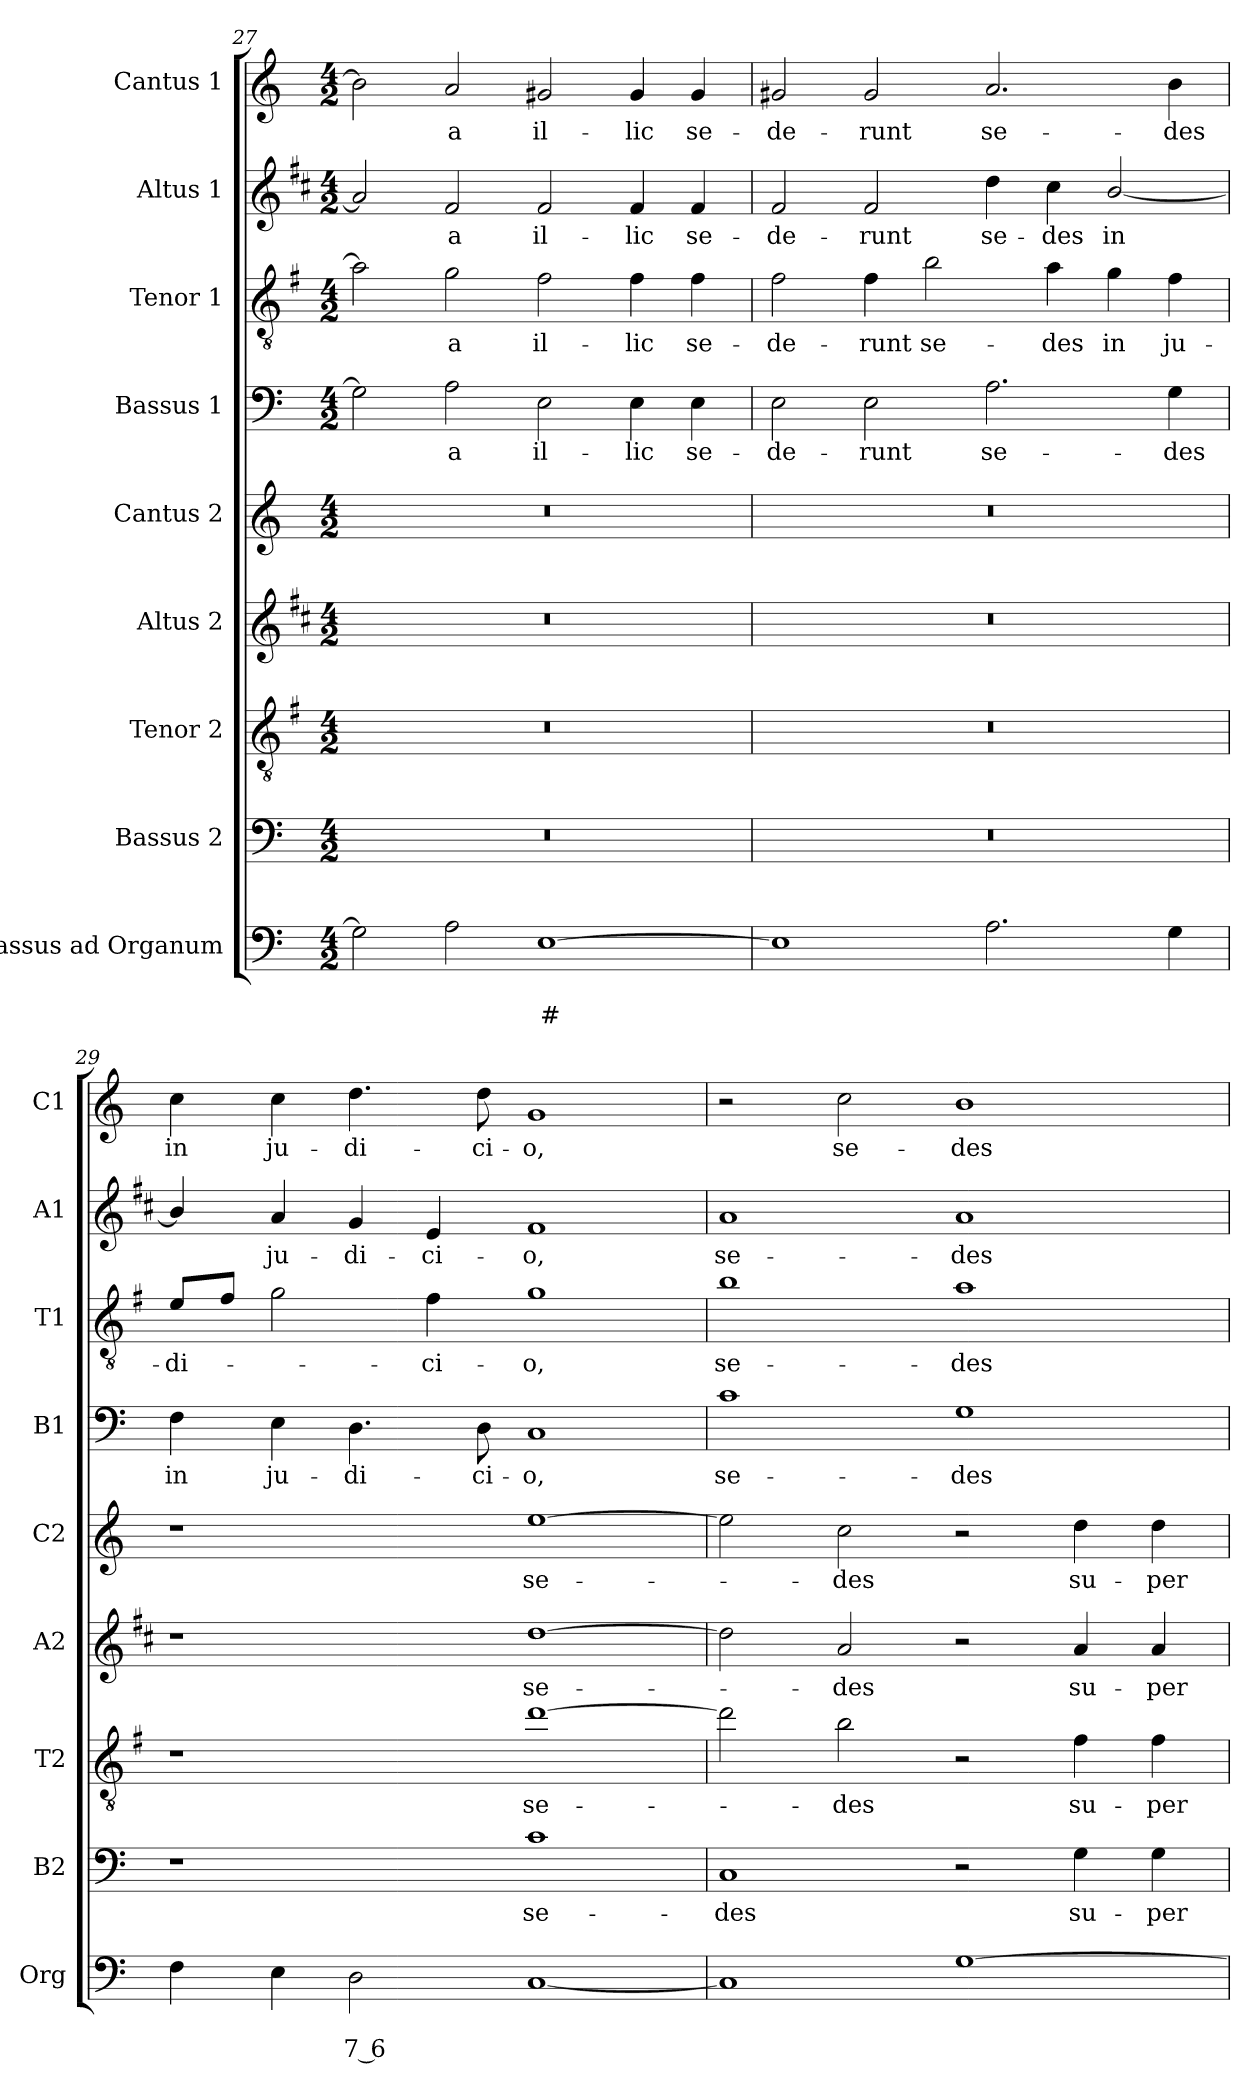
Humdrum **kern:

**kern	**text	**text	**kern	**text	**kern	**text	**kern	**text	**kern	**text	**kern	**text	**kern	**text	**kern	**text	**kern	**text
*part9	*part9	*part9	*part8	*part8	*part7	*part7	*part6	*part6	*part5	*part5	*part4	*part4	*part3	*part3	*part2	*part2	*part1	*part1
*staff9	*staff9	*staff9	*staff8	*staff8	*staff7	*staff7	*staff6	*staff6	*staff5	*staff5	*staff4	*staff4	*staff3	*staff3	*staff2	*staff2	*staff1	*staff1
*I"Bassus ad Organum	*	*	*I"Bassus 2	*	*I"Tenor 2	*	*I"Altus 2	*	*I"Cantus 2	*	*I"Bassus 1	*	*I"Tenor 1	*	*I"Altus 1	*	*I"Cantus 1	*
*I'Org	*	*	*I'B2	*	*I'T2	*	*I'A2	*	*I'C2	*	*I'B1	*	*I'T1	*	*I'A1	*	*I'C1	*
*clefF4	*	*	*clefF4	*	*clefGv2	*	*clefG2	*	*clefG2	*	*clefF4	*	*clefGv2	*	*clefG2	*	*clefG2	*
*	*	*	*	*	*ITrd4c7	*	*ITrd1c2	*	*	*	*	*	*ITrd4c7	*	*ITrd1c2	*	*	*
*k[]	*	*	*k[]	*	*k[]	*	*k[]	*	*k[]	*	*k[]	*	*k[]	*	*k[]	*	*k[]	*
*C:	*	*	*C:	*	*C:	*	*C:	*	*C:	*	*C:	*	*C:	*	*C:	*	*C:	*
*M4/2	*	*	*M4/2	*	*M4/2	*	*M4/2	*	*M4/2	*	*M4/2	*	*M4/2	*	*M4/2	*	*M4/2	*
=27	=27	=27	=27	=27	=27	=27	=27	=27	=27	=27	=27	=27	=27	=27	=27	=27	=27	=27
2G\]	.	.	0r	.	0r	.	0r	.	0r	.	2G\]	.	2d\]	.	2g/]	.	2b\]	.
!	!	!	!	!	!	!	!	!	!	!	!	!LO:LY:b	!	!LO:LY:b	!	!LO:LY:b	!	!LO:LY:b
2A\	.	.	.	.	.	.	.	.	.	.	2A\	-a	2c\	-a	2e/	-a	2a/	-a
!	!	!LO:LY:b	!	!	!	!	!	!	!	!	!	!LO:LY:b	!	!LO:LY:b	!	!LO:LY:b	!	!LO:LY:b
[1E	.	#	.	.	.	.	.	.	.	.	2E\	il-	2B\	il-	2e/	il-	2g#X/	il-
!	!	!	!	!	!	!	!	!	!	!	!	!LO:LY:b	!	!LO:LY:b	!	!LO:LY:b	!	!LO:LY:b
.	.	.	.	.	.	.	.	.	.	.	4E\	-lic	4B\	-lic	4e/	-lic	4g#/	-lic
!	!	!	!	!	!	!	!	!	!	!	!	!LO:LY:b	!	!LO:LY:b	!	!LO:LY:b	!	!LO:LY:b
.	.	.	.	.	.	.	.	.	.	.	4E\	se-	4B\	se-	4e/	se-	4g#/	se-
=28	=28	=28	=28	=28	=28	=28	=28	=28	=28	=28	=28	=28	=28	=28	=28	=28	=28	=28
!	!	!	!	!	!	!	!	!	!	!	!	!LO:LY:b	!	!LO:LY:b	!	!LO:LY:b	!	!LO:LY:b
1E]	.	.	0r	.	0r	.	0r	.	0r	.	2E\	-de-	2B\	-de-	2e/	-de-	2g#X/	-de-
!	!	!	!	!	!	!	!	!	!	!	!	!LO:LY:b	!	!LO:LY:b	!	!LO:LY:b	!	!LO:LY:b
.	.	.	.	.	.	.	.	.	.	.	2E\	-runt	4B\	-runt	2e/	-runt	2g#/	-runt
!	!	!	!	!	!	!	!	!	!	!	!	!	!	!LO:LY:b	!	!	!	!
.	.	.	.	.	.	.	.	.	.	.	.	.	2e\	se-	.	.	.	.
!	!	!	!	!	!	!	!	!	!	!	!	!LO:LY:b	!	!	!	!LO:LY:b	!	!LO:LY:b
2.A\	.	.	.	.	.	.	.	.	.	.	2.A\	se-	.	.	4cc\	se-	2.a/	se-
!	!	!	!	!	!	!	!	!	!	!	!	!	!	!LO:LY:b	!	!LO:LY:b	!	!
.	.	.	.	.	.	.	.	.	.	.	.	.	4d\	-des	4b\	-des	.	.
!	!	!	!	!	!	!	!	!	!	!	!	!	!	!LO:LY:b	!	!LO:LY:b	!	!
.	.	.	.	.	.	.	.	.	.	.	.	.	4c\	in	[2a/	in	.	.
!	!	!	!	!	!	!	!	!	!	!	!	!LO:LY:b	!	!LO:LY:b	!	!	!	!LO:LY:b
4G\	.	.	.	.	.	.	.	.	.	.	4G\	-des	4B\	ju-	.	.	4b\	-des
!!LO:PB:g=z
=29	=29	=29	=29	=29	=29	=29	=29	=29	=29	=29	=29	=29	=29	=29	=29	=29	=29	=29
!	!	!	!	!	!	!	!	!	!	!	!	!LO:LY:b	!	!LO:LY:b	!	!	!	!LO:LY:b
4F\	.	.	1r	.	1r	.	1r	.	1r	.	4F\	in	8A/L	-di-	4a/]	.	4cc\	in
.	.	.	.	.	.	.	.	.	.	.	.	.	8B/J	.	.	.	.	.
!	!	!	!	!	!	!	!	!	!	!	!	!LO:LY:b	!	!	!	!LO:LY:b	!	!LO:LY:b
4E\	.	.	.	.	.	.	.	.	.	.	4E\	ju-	2c\	.	4g/	ju-	4cc\	ju-
!	!	!LO:LY:b	!	!	!	!	!	!	!	!	!	!LO:LY:b	!	!	!	!LO:LY:b	!	!LO:LY:b
2D\	.	7 6	.	.	.	.	.	.	.	.	4.D\	-di-	.	.	4f/	-di-	4.dd\	-di-
!	!	!	!	!	!	!	!	!	!	!	!	!	!	!LO:LY:b	!	!LO:LY:b	!	!
.	.	.	.	.	.	.	.	.	.	.	.	.	4B\	-ci-	4d/	-ci-	.	.
!	!	!	!	!	!	!	!	!	!	!	!	!LO:LY:b	!	!	!	!	!	!LO:LY:b
.	.	.	.	.	.	.	.	.	.	.	8D\	-ci-	.	.	.	.	8dd\	-ci-
!	!	!	!	!LO:LY:b	!	!LO:LY:b	!	!LO:LY:b	!	!LO:LY:b	!	!LO:LY:b	!	!LO:LY:b	!	!LO:LY:b	!	!LO:LY:b
[1C	.	.	1c	se-	[1g	se-	[1cc	se-	[1ee	se-	1C	-o,	1c	-o,	1e	-o,	1g	-o,
=30	=30	=30	=30	=30	=30	=30	=30	=30	=30	=30	=30	=30	=30	=30	=30	=30	=30	=30
!	!	!	!	!LO:LY:b	!	!	!	!	!	!	!	!LO:LY:b	!	!LO:LY:b	!	!LO:LY:b	!	!
1C]	.	.	1C	-des	2g\]	.	2cc\]	.	2ee\]	.	1c	se-	1e	se-	1g	se-	2r	.
!	!	!	!	!	!	!LO:LY:b	!	!LO:LY:b	!	!LO:LY:b	!	!	!	!	!	!	!	!LO:LY:b
.	.	.	.	.	2e\	-des	2g/	-des	2cc\	-des	.	.	.	.	.	.	2cc\	se-
!	!	!	!	!	!	!	!	!	!	!	!	!LO:LY:b	!	!LO:LY:b	!	!LO:LY:b	!	!LO:LY:b
[1G	.	.	2r	.	2r	.	2r	.	2r	.	1G	-des	1d	-des	1g	-des	1b	-des
!	!	!	!	!LO:LY:b	!	!LO:LY:b	!	!LO:LY:b	!	!LO:LY:b	!	!	!	!	!	!	!	!
.	.	.	4G\	su-	4B\	su-	4g/	su-	4dd\	su-	.	.	.	.	.	.	.	.
!	!	!	!	!LO:LY:b	!	!LO:LY:b	!	!LO:LY:b	!	!LO:LY:b	!	!	!	!	!	!	!	!
.	.	.	4G\	-per	4B\	-per	4g/	-per	4dd\	-per	.	.	.	.	.	.	.	.
=	=	=	=	=	=	=	=	=	=	=	=	=	=	=	=	=	=	=
*-	*-	*-	*-	*-	*-	*-	*-	*-	*-	*-	*-	*-	*-	*-	*-	*-	*-	*-
